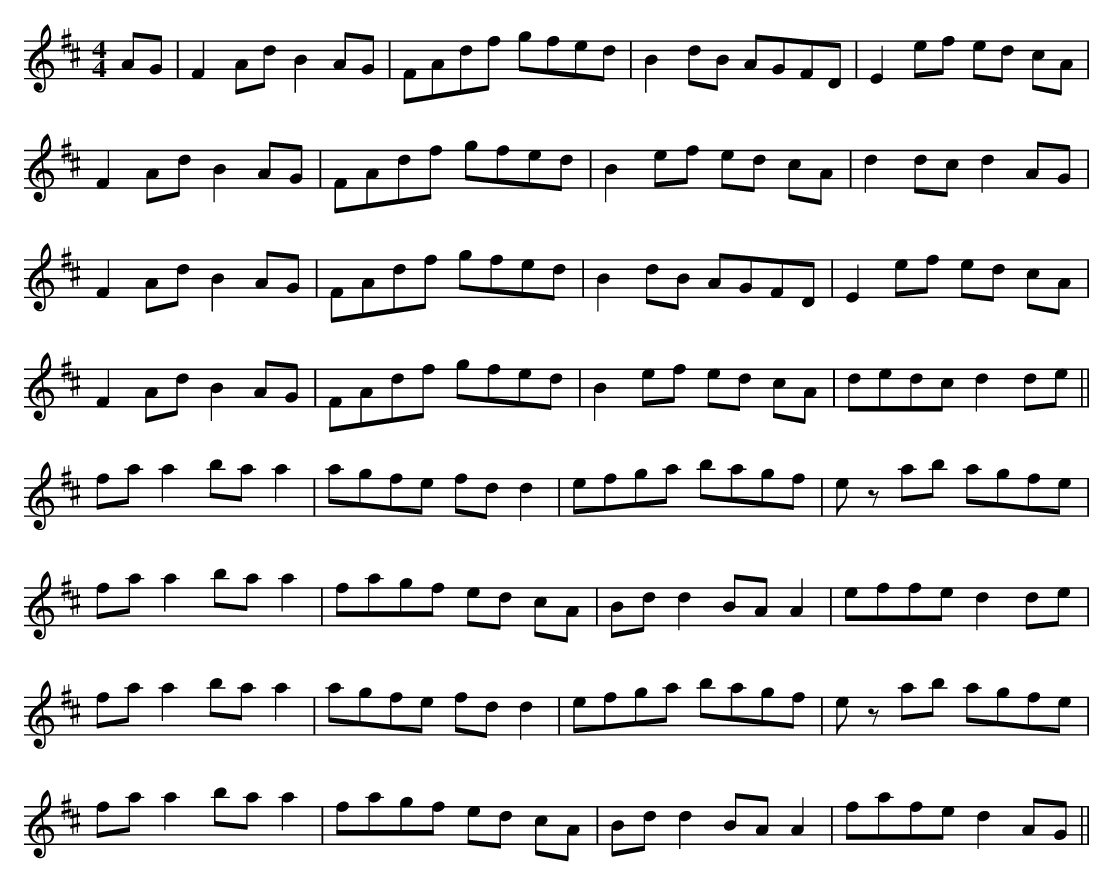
X:1
M:4/4
K:D
AG|F2 Ad B2 AG | FAdf gfed | B2 dB AGFD | E2 ef ed cA |
F2 Ad B2 AG | FAdf gfed | B2 ef ed cA |d2 dc d2 AG |
F2 Ad B2 AG | FAdf gfed | B2 dB AGFD | E2 ef ed cA |
F2 Ad B2 AG | FAdf gfed | B2 ef ed cA | dedc d2 de||
fa a2 ba a2 | agfe fd d2 | efga bagf | ez ab agfe |
fa a2 ba a2 | fagf ed cA | Bd d2 BA A2 |effe d2 de |
fa a2 ba a2 | agfe fd d2 | efga bagf | ez ab agfe |
fa a2 ba a2 | fagf ed cA | Bd d2 BA A2 |fafe d2 AG ||
